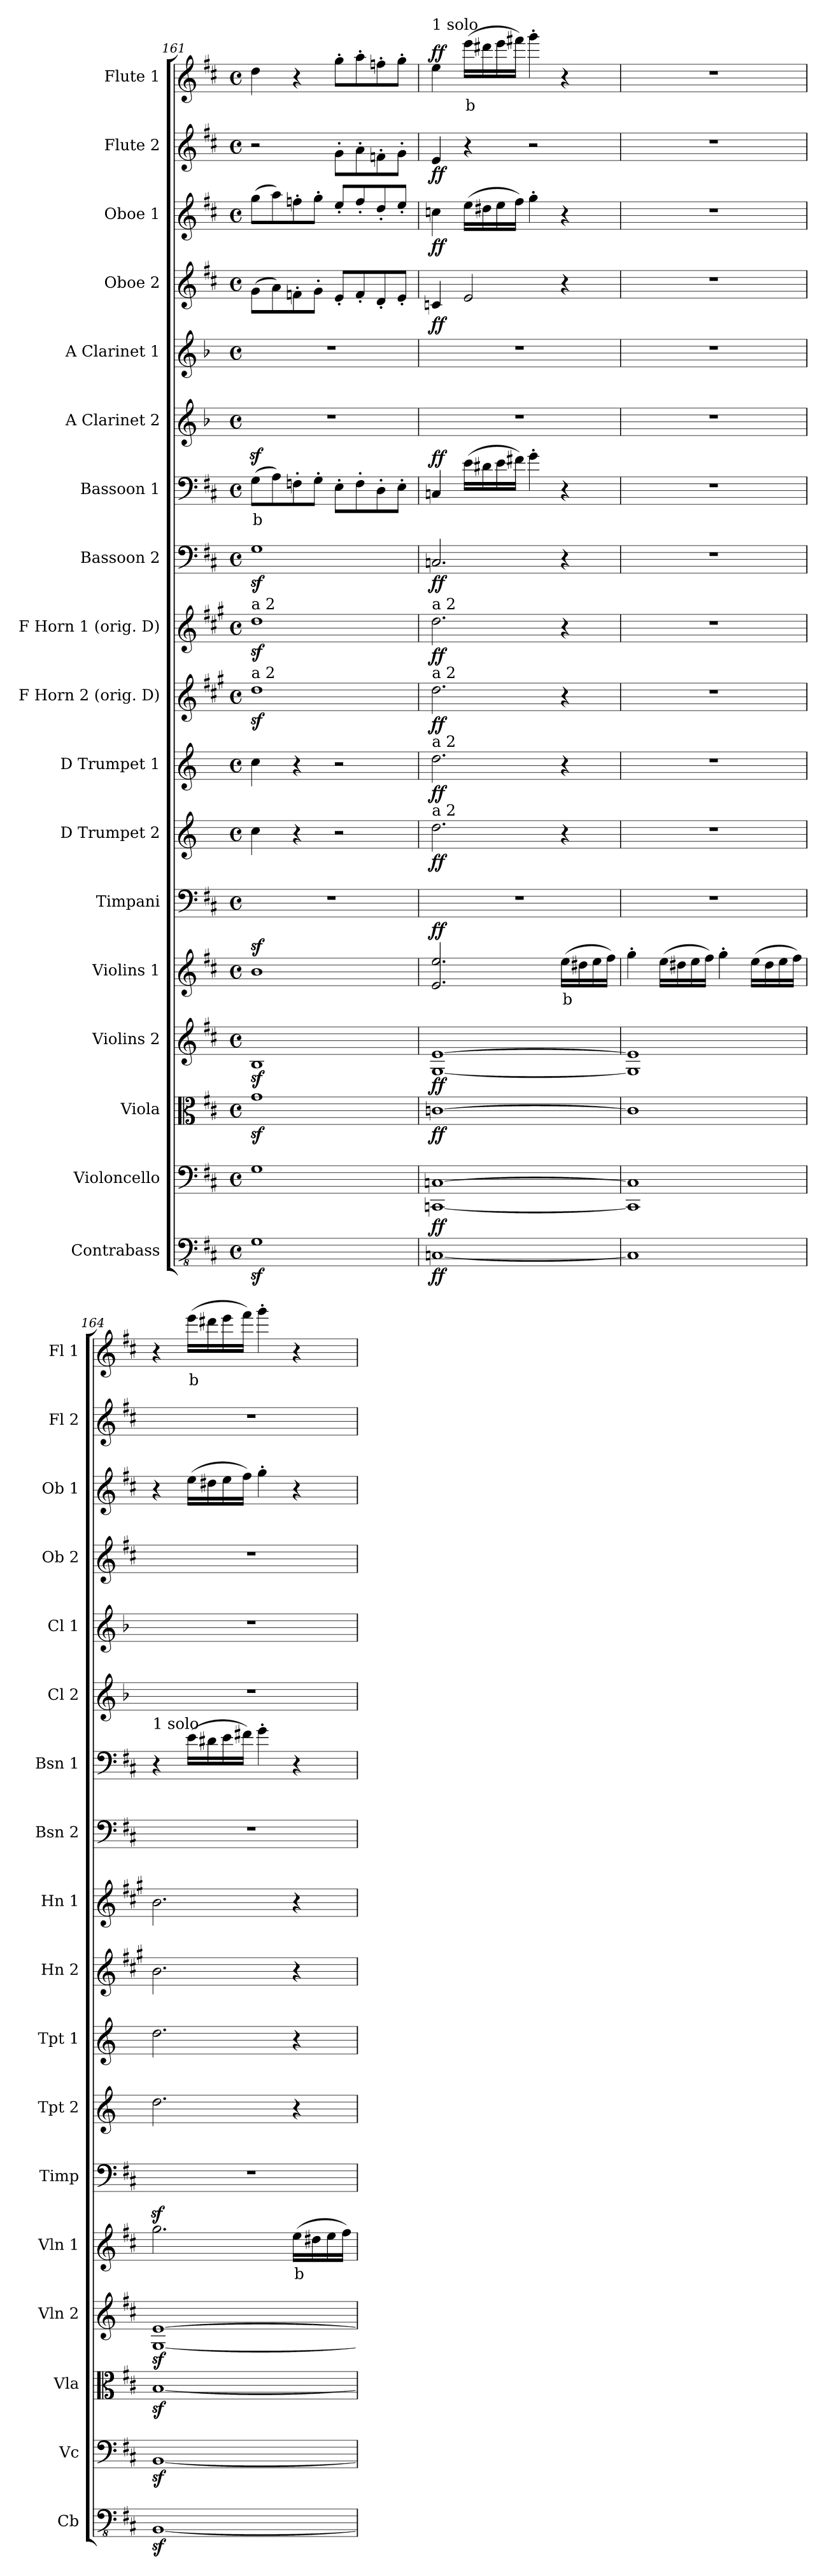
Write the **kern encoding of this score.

**kern	**dynam	**kern	**dynam	**kern	**dynam	**kern	**dynam	**kern	**text	**dynam	**kern	**kern	**dynam	**kern	**dynam	**kern	**dynam	**kern	**dynam	**kern	**dynam	**kern	**text	**dynam	**kern	**kern	**kern	**dynam	**kern	**dynam	**kern	**dynam	**kern	**text	**dynam
*part18	*part18	*part17	*part17	*part16	*part16	*part15	*part15	*part14	*part14	*part14	*part13	*part12	*part12	*part11	*part11	*part10	*part10	*part9	*part9	*part8	*part8	*part7	*part7	*part7	*part6	*part5	*part4	*part4	*part3	*part3	*part2	*part2	*part1	*part1	*part1
*staff18	*staff18	*staff17	*staff17	*staff16	*staff16	*staff15	*staff15	*staff14	*staff14	*staff14	*staff13	*staff12	*staff12	*staff11	*staff11	*staff10	*staff10	*staff9	*staff9	*staff8	*staff8	*staff7	*staff7	*staff7	*staff6	*staff5	*staff4	*staff4	*staff3	*staff3	*staff2	*staff2	*staff1	*staff1	*staff1
*I"Contrabass	*	*I"Violoncello	*	*I"Viola	*	*I"Violins 2	*	*I"Violins 1	*	*	*I"Timpani	*I"D Trumpet 2	*	*I"D Trumpet 1	*	*I"F Horn 2 (orig.  D)	*	*I"F Horn 1 (orig.  D)	*	*I"Bassoon 2	*	*I"Bassoon 1	*	*	*I"A Clarinet 2	*I"A Clarinet 1	*I"Oboe 2	*	*I"Oboe 1	*	*I"Flute 2	*	*I"Flute 1	*	*
*I'Cb	*	*I'Vc	*	*I'Vla	*	*I'Vln 2	*	*I'Vln 1	*	*	*I'Timp	*I'Tpt 2	*	*I'Tpt 1	*	*I'Hn 2	*	*I'Hn 1	*	*I'Bsn 2	*	*I'Bsn 1	*	*	*I'Cl 2	*I'Cl 1	*I'Ob 2	*	*I'Ob 1	*	*I'Fl 2	*	*I'Fl 1	*	*
!!LO:PB:g=z
*clefFv4	*	*clefF4	*	*clefC3	*	*clefG2	*	*clefG2	*	*	*clefF4	*clefG2	*	*clefG2	*	*clefG2	*	*clefG2	*	*clefF4	*	*clefF4	*	*	*clefG2	*clefG2	*clefG2	*	*clefG2	*	*clefG2	*	*clefG2	*	*
*	*	*	*	*	*	*	*	*	*	*	*	*ITrd-1c-2	*	*ITrd-1c-2	*	*ITrd4c7	*	*ITrd4c7	*	*	*	*	*	*	*ITrd2c3	*ITrd2c3	*	*	*	*	*	*	*	*	*
*k[f#c#]	*	*k[f#c#]	*	*k[f#c#]	*	*k[f#c#]	*	*k[f#c#]	*	*	*k[f#c#]	*k[f#c#]	*	*k[f#c#]	*	*k[f#c#]	*	*k[f#c#]	*	*k[f#c#]	*	*k[f#c#]	*	*	*k[f#c#]	*k[f#c#]	*k[f#c#]	*	*k[f#c#]	*	*k[f#c#]	*	*k[f#c#]	*	*
*M4/4	*	*M4/4	*	*M4/4	*	*M4/4	*	*M4/4	*	*	*M4/4	*M4/4	*	*M4/4	*	*M4/4	*	*M4/4	*	*M4/4	*	*M4/4	*	*	*M4/4	*M4/4	*M4/4	*	*M4/4	*	*M4/4	*	*M4/4	*	*
*met(c)	*	*met(c)	*	*met(c)	*	*met(c)	*	*met(c)	*	*	*met(c)	*met(c)	*	*met(c)	*	*met(c)	*	*met(c)	*	*met(c)	*	*met(c)	*	*	*met(c)	*met(c)	*met(c)	*	*met(c)	*	*met(c)	*	*met(c)	*	*
=161	=161	=161	=161	=161	=161	=161	=161	=161	=161	=161	=161	=161	=161	=161	=161	=161	=161	=161	=161	=161	=161	=161	=161	=161	=161	=161	=161	=161	=161	=161	=161	=161	=161	=161	=161
!	!	!	!	!	!	!	!	!	!	!	!	!	!	!	!	!	!	!LO:TX:a:t=a 2	!	!	!	!	!	!	!	!	!	!	!	!	!	!	!	!	!
!	!	!	!	!	!	!	!	!	!	!	!	!	!	!	!	!LO:TX:a:t=a 2	!	!	!	!	!	!	!	!	!	!	!	!	!	!	!	!	!	!	!
!	!	!	!	!	!	!	!	!	!	!	!	!	!	!	!	!	!	!	!	!	!	!	!LO:LY:b:color=#FF0000	!	!	!	!	!	!	!	!	!	!	!	!
1GGz<	.	1G	.	1gz<	.	1Bz<	.	1bz<	.	.	1r	4dd\	.	4dd\	.	1gz<	.	1gz<	.	1Gz<	.	(>8Gz<\L	b	.	1r	1r	(>8g\L	.	(>8gg\L	.	2r	.	4dd\	.	.
.	.	.	.	.	.	.	.	.	.	.	.	.	.	.	.	.	.	.	.	.	.	8A\)	.	.	.	.	8a\)	.	8aa\)	.	.	.	.	.	.
.	.	.	.	.	.	.	.	.	.	.	.	4r	.	4r	.	.	.	.	.	.	.	8Fn'\	.	.	.	.	8fn'\	.	8ffn'\	.	.	.	4r	.	.
.	.	.	.	.	.	.	.	.	.	.	.	.	.	.	.	.	.	.	.	.	.	8G'\J	.	.	.	.	8g'\J	.	8gg'\J	.	.	.	.	.	.
.	.	.	.	.	.	.	.	.	.	.	.	2r	.	2r	.	.	.	.	.	.	.	8E'\L	.	.	.	.	8e'/L	.	8ee'/L	.	8g'\L	.	8gg'\L	.	.
.	.	.	.	.	.	.	.	.	.	.	.	.	.	.	.	.	.	.	.	.	.	8F'\	.	.	.	.	8f'/	.	8ff'/	.	8a'\	.	8aa'\	.	.
.	.	.	.	.	.	.	.	.	.	.	.	.	.	.	.	.	.	.	.	.	.	8D'\	.	.	.	.	8d'/	.	8dd'/	.	8fn'\	.	8ffn'\	.	.
.	.	.	.	.	.	.	.	.	.	.	.	.	.	.	.	.	.	.	.	.	.	8E'\J	.	.	.	.	8e'/J	.	8ee'/J	.	8g'\J	.	8gg'\J	.	.
=162	=162	=162	=162	=162	=162	=162	=162	=162	=162	=162	=162	=162	=162	=162	=162	=162	=162	=162	=162	=162	=162	=162	=162	=162	=162	=162	=162	=162	=162	=162	=162	=162	=162	=162	=162
!	!	!	!	!	!	!	!	!	!	!	!	!	!	!	!	!	!	!	!	!	!	!	!	!	!	!	!	!	!	!	!	!	!LO:TX:a:t=1 solo	!	!
!	!	!	!	!	!	!	!	!	!	!	!	!	!	!	!	!	!	!LO:TX:a:t=a 2	!	!	!	!	!	!	!	!	!	!	!	!	!	!	!	!	!
!	!	!	!	!	!	!	!	!	!	!	!	!	!	!	!	!LO:TX:a:t=a 2	!	!	!	!	!	!	!	!	!	!	!	!	!	!	!	!	!	!	!
!	!	!	!	!	!	!	!	!	!	!	!	!	!	!LO:TX:a:t=a 2	!	!	!	!	!	!	!	!	!	!	!	!	!	!	!	!	!	!	!	!	!
!	!	!	!	!	!	!	!	!	!	!	!	!LO:TX:a:t=a 2	!	!	!	!	!	!	!	!	!	!	!	!	!	!	!	!	!	!	!	!	!	!	!
!	!LO:DY:b	!	!LO:DY:b	!	!LO:DY:b	!	!LO:DY:b	!	!	!LO:DY:b	!	!	!LO:DY:b	!	!LO:DY:b	!	!LO:DY:b	!	!LO:DY:b	!	!LO:DY:b	!	!	!LO:DY:b	!	!	!	!LO:DY:b	!	!LO:DY:b	!	!LO:DY:b	!	!	!LO:DY:b
[1CCn	ff	[1CCn [1Cn	ff	[1cn	ff	[1G [1e	ff	2.e/ 2.ee/	.	ff	1r	2.ee\	ff	2.ee\	ff	2.g\	ff	2.g\	ff	2.Cn/	ff	4Cn/	.	ff	1r	1r	4cn/	ff	4ccn\	ff	4e/	ff	4ee\	.	ff
!	!	!	!	!	!	!	!	!	!	!	!	!	!	!	!	!	!	!	!	!	!	!	!	!	!	!	!	!	!	!	!	!	!	!LO:LY:b:color=#FF0000	!
.	.	.	.	.	.	.	.	.	.	.	.	.	.	.	.	.	.	.	.	.	.	(>16e\LL	.	.	.	.	2e/	.	(>16ee\LL	.	4r	.	(>16eee\LL	b	.
.	.	.	.	.	.	.	.	.	.	.	.	.	.	.	.	.	.	.	.	.	.	16d#X\	.	.	.	.	.	.	16dd#X\	.	.	.	16ddd#X\	.	.
.	.	.	.	.	.	.	.	.	.	.	.	.	.	.	.	.	.	.	.	.	.	16e\	.	.	.	.	.	.	16ee\	.	.	.	16eee\	.	.
.	.	.	.	.	.	.	.	.	.	.	.	.	.	.	.	.	.	.	.	.	.	16f#X\JJ)	.	.	.	.	.	.	16ff#\JJ)	.	.	.	16fff#X\JJ)	.	.
.	.	.	.	.	.	.	.	.	.	.	.	.	.	.	.	.	.	.	.	.	.	4g'\	.	.	.	.	.	.	4gg'\	.	2r	.	4ggg'\	.	.
!	!	!	!	!	!	!	!	!	!LO:LY:b:color=#FF0000	!	!	!	!	!	!	!	!	!	!	!	!	!	!	!	!	!	!	!	!	!	!	!	!	!	!
.	.	.	.	.	.	.	.	(>16ee\LL	b	.	.	4r	.	4r	.	4r	.	4r	.	4r	.	4r	.	.	.	.	4r	.	4r	.	.	.	4r	.	.
.	.	.	.	.	.	.	.	16dd#X\	.	.	.	.	.	.	.	.	.	.	.	.	.	.	.	.	.	.	.	.	.	.	.	.	.	.	.
.	.	.	.	.	.	.	.	16ee\	.	.	.	.	.	.	.	.	.	.	.	.	.	.	.	.	.	.	.	.	.	.	.	.	.	.	.
.	.	.	.	.	.	.	.	16ff#\JJ)	.	.	.	.	.	.	.	.	.	.	.	.	.	.	.	.	.	.	.	.	.	.	.	.	.	.	.
=163	=163	=163	=163	=163	=163	=163	=163	=163	=163	=163	=163	=163	=163	=163	=163	=163	=163	=163	=163	=163	=163	=163	=163	=163	=163	=163	=163	=163	=163	=163	=163	=163	=163	=163	=163
1CC]	.	1CC] 1C]	.	1c]	.	1G] 1e]	.	4gg'\	.	.	1r	1r	.	1r	.	1r	.	1r	.	1r	.	1r	.	.	1r	1r	1r	.	1r	.	1r	.	1r	.	.
.	.	.	.	.	.	.	.	(>16ee\LL	.	.	.	.	.	.	.	.	.	.	.	.	.	.	.	.	.	.	.	.	.	.	.	.	.	.	.
.	.	.	.	.	.	.	.	16dd#X\	.	.	.	.	.	.	.	.	.	.	.	.	.	.	.	.	.	.	.	.	.	.	.	.	.	.	.
.	.	.	.	.	.	.	.	16ee\	.	.	.	.	.	.	.	.	.	.	.	.	.	.	.	.	.	.	.	.	.	.	.	.	.	.	.
.	.	.	.	.	.	.	.	16ff#\JJ)	.	.	.	.	.	.	.	.	.	.	.	.	.	.	.	.	.	.	.	.	.	.	.	.	.	.	.
.	.	.	.	.	.	.	.	4gg'\	.	.	.	.	.	.	.	.	.	.	.	.	.	.	.	.	.	.	.	.	.	.	.	.	.	.	.
.	.	.	.	.	.	.	.	(>16ee\LL	.	.	.	.	.	.	.	.	.	.	.	.	.	.	.	.	.	.	.	.	.	.	.	.	.	.	.
.	.	.	.	.	.	.	.	16dd#\	.	.	.	.	.	.	.	.	.	.	.	.	.	.	.	.	.	.	.	.	.	.	.	.	.	.	.
.	.	.	.	.	.	.	.	16ee\	.	.	.	.	.	.	.	.	.	.	.	.	.	.	.	.	.	.	.	.	.	.	.	.	.	.	.
.	.	.	.	.	.	.	.	16ff#\JJ)	.	.	.	.	.	.	.	.	.	.	.	.	.	.	.	.	.	.	.	.	.	.	.	.	.	.	.
=164	=164	=164	=164	=164	=164	=164	=164	=164	=164	=164	=164	=164	=164	=164	=164	=164	=164	=164	=164	=164	=164	=164	=164	=164	=164	=164	=164	=164	=164	=164	=164	=164	=164	=164	=164
!	!	!	!	!	!	!	!	!	!	!	!	!	!	!	!	!	!	!	!	!	!	!LO:TX:a:t=1 solo	!	!	!	!	!	!	!	!	!	!	!	!	!
[1BBBz<	.	[1BBz<	.	[1Bz<	.	[1Gz< [1ez<	.	2.ggz<\	.	.	1r	2.ee\	.	2.ee\	.	2.e\	.	2.e\	.	1r	.	4r	.	.	1r	1r	1r	.	4r	.	1r	.	4r	.	.
!	!	!	!	!	!	!	!	!	!	!	!	!	!	!	!	!	!	!	!	!	!	!	!	!	!	!	!	!	!	!	!	!	!	!LO:LY:b:color=#FF0000	!
.	.	.	.	.	.	.	.	.	.	.	.	.	.	.	.	.	.	.	.	.	.	(>16e\LL	.	.	.	.	.	.	(>16ee\LL	.	.	.	(>16eee\LL	b	.
.	.	.	.	.	.	.	.	.	.	.	.	.	.	.	.	.	.	.	.	.	.	16d#X\	.	.	.	.	.	.	16dd#X\	.	.	.	16ddd#X\	.	.
.	.	.	.	.	.	.	.	.	.	.	.	.	.	.	.	.	.	.	.	.	.	16e\	.	.	.	.	.	.	16ee\	.	.	.	16eee\	.	.
.	.	.	.	.	.	.	.	.	.	.	.	.	.	.	.	.	.	.	.	.	.	16f#X\JJ)	.	.	.	.	.	.	16ff#\JJ)	.	.	.	16fff#\JJ)	.	.
.	.	.	.	.	.	.	.	.	.	.	.	.	.	.	.	.	.	.	.	.	.	4g'\	.	.	.	.	.	.	4gg'\	.	.	.	4ggg'\	.	.
!	!	!	!	!	!	!	!	!	!LO:LY:b:color=#FF0000	!	!	!	!	!	!	!	!	!	!	!	!	!	!	!	!	!	!	!	!	!	!	!	!	!	!
.	.	.	.	.	.	.	.	(>16ee\LL	b	.	.	4r	.	4r	.	4r	.	4r	.	.	.	4r	.	.	.	.	.	.	4r	.	.	.	4r	.	.
.	.	.	.	.	.	.	.	16dd#X\	.	.	.	.	.	.	.	.	.	.	.	.	.	.	.	.	.	.	.	.	.	.	.	.	.	.	.
.	.	.	.	.	.	.	.	16ee\	.	.	.	.	.	.	.	.	.	.	.	.	.	.	.	.	.	.	.	.	.	.	.	.	.	.	.
.	.	.	.	.	.	.	.	16ff#\JJ)	.	.	.	.	.	.	.	.	.	.	.	.	.	.	.	.	.	.	.	.	.	.	.	.	.	.	.
=	=	=	=	=	=	=	=	=	=	=	=	=	=	=	=	=	=	=	=	=	=	=	=	=	=	=	=	=	=	=	=	=	=	=	=
*-	*-	*-	*-	*-	*-	*-	*-	*-	*-	*-	*-	*-	*-	*-	*-	*-	*-	*-	*-	*-	*-	*-	*-	*-	*-	*-	*-	*-	*-	*-	*-	*-	*-	*-	*-
